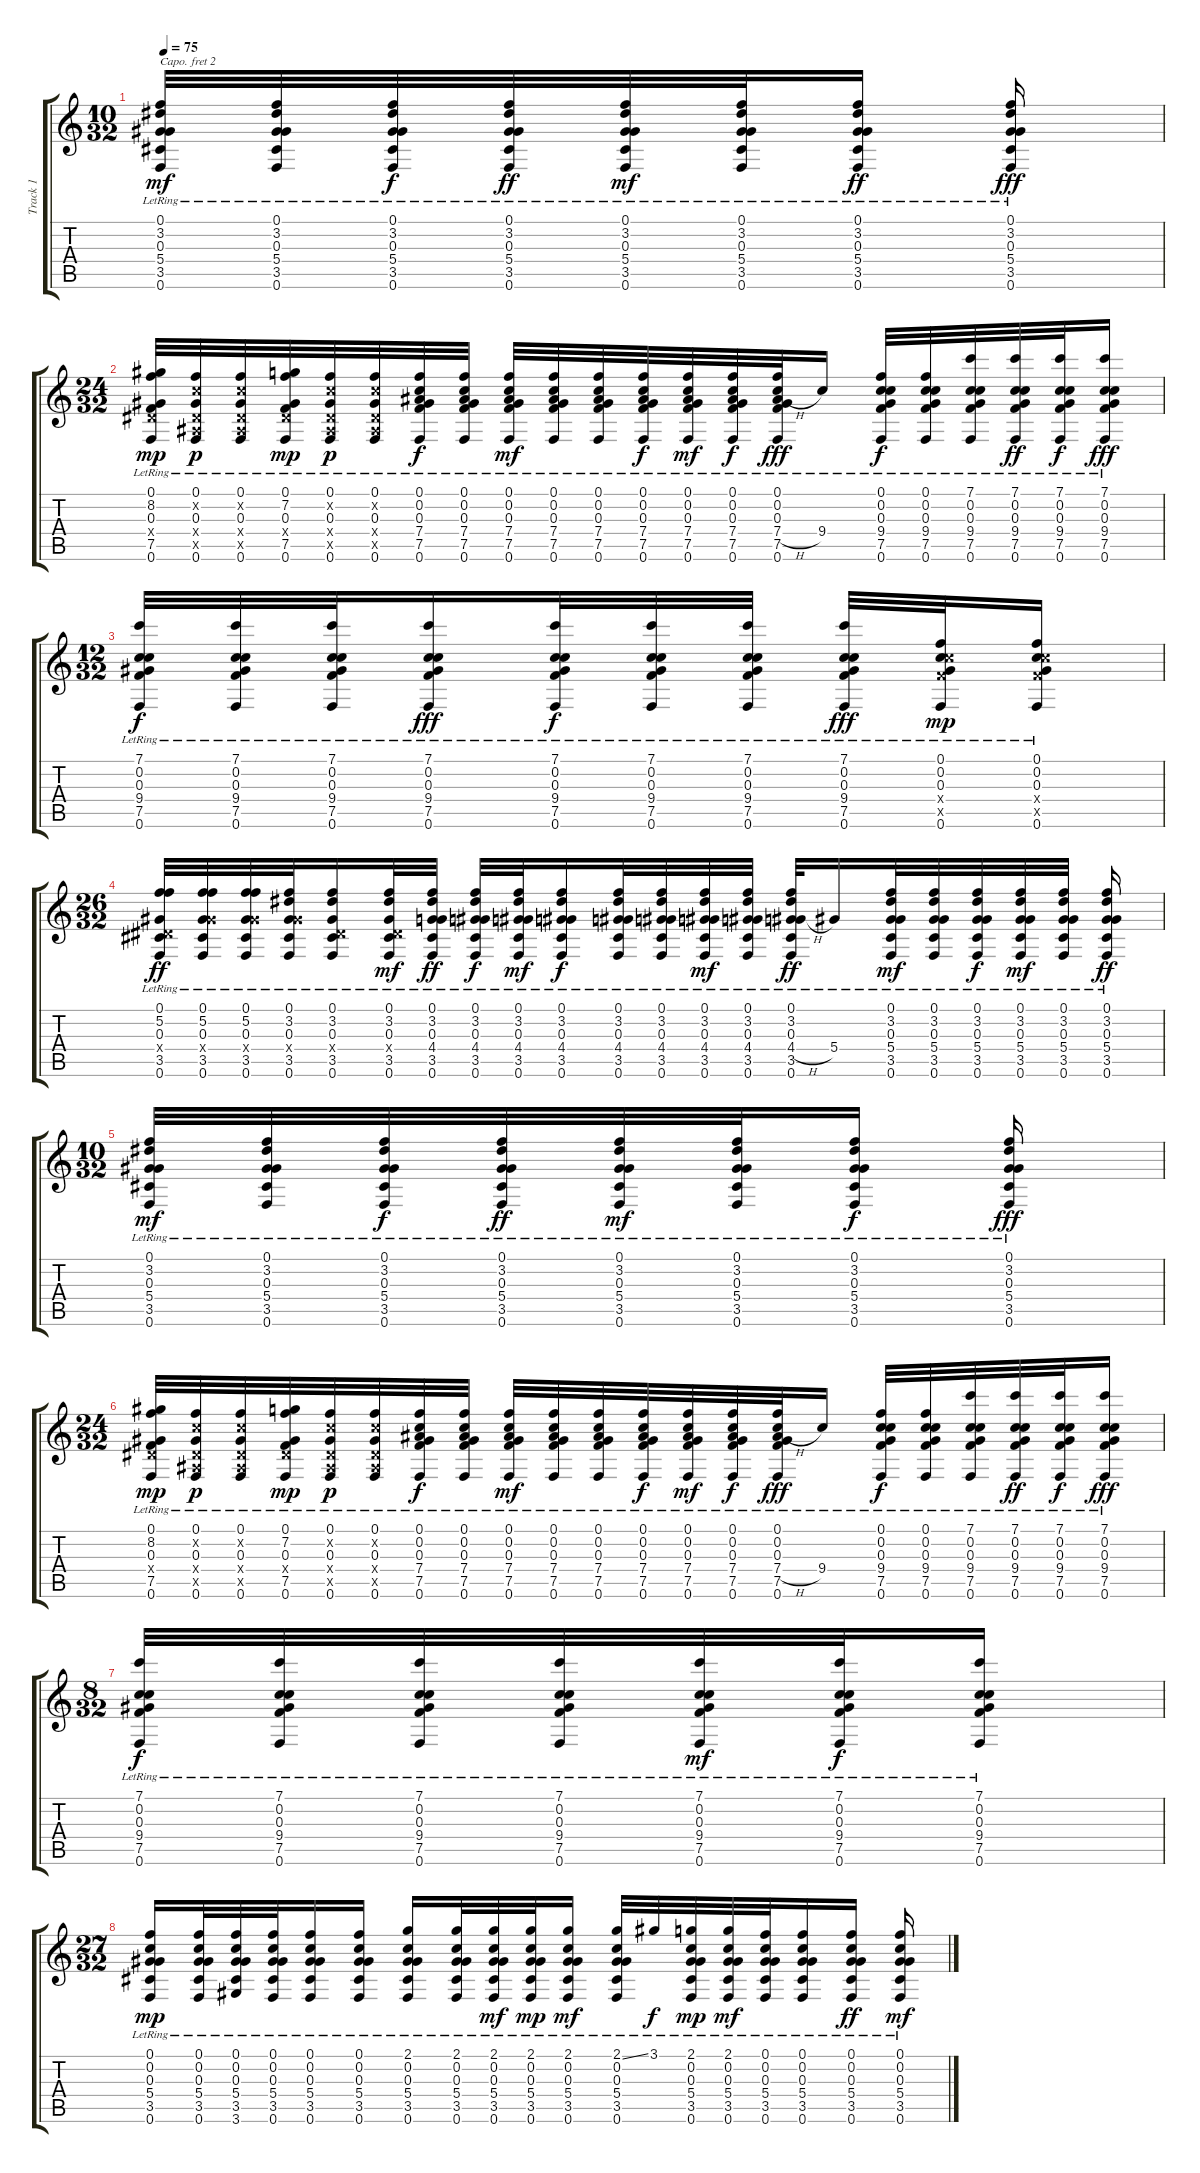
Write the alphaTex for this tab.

\track ("Track 1" "Track 1") {instrument acousticguitarsteel bank 22}
\staff {score tabs}
\capo 2
\tuning (Eb4 Bb3 Gb3 Db3 Ab2 Eb2) {hide}
\ts (10 32)
\tempo 75
\clef g2
\ks c
(0.1{lr} 3.2{lr} 0.3{lr} 5.4{lr} 3.5{lr} 0.6{lr}).32{dy mf} (0.1{lr} 3.2{lr} 0.3{lr} 5.4{lr} 3.5{lr} 0.6{lr}).32 (0.1{lr} 3.2{lr} 0.3{lr} 5.4{lr} 3.5{lr} 0.6{lr}).32{dy f} (0.1{lr} 3.2{lr} 0.3{lr} 5.4{lr} 3.5{lr} 0.6{lr}).32{dy ff} (0.1{lr} 3.2{lr} 0.3{lr} 5.4{lr} 3.5{lr} 0.6{lr}).32{dy mf} (0.1{lr} 3.2{lr} 0.3{lr} 5.4{lr} 3.5{lr} 0.6{lr}).32 (0.1{lr} 3.2{lr} 0.3{lr} 5.4{lr} 3.5{lr} 0.6{lr}).16{dy ff} (0.1{lr} 3.2{lr} 0.3{lr} 5.4{lr} 3.5{lr} 0.6{lr}).16{dy fff} |
\ts (24 32)
(0.1{lr} 8.2{lr} 0.3{lr} 0.4{x} 7.5{lr} 0.6{lr}).32{dy mp} (0.1{lr} 0.2{x} 0.3{lr} 0.4{x} 0.5{x} 0.6{lr}).32{dy p} (0.1{lr} 0.2{x} 0.3{lr} 0.4{x} 0.5{x} 0.6{lr}).32 (0.1{lr} 7.2{lr} 0.3{lr} 0.4{x} 7.5{lr} 0.6{lr}).32{dy mp} (0.1{lr} 0.2{x} 0.3{lr} 0.4{x} 0.5{x} 0.6{lr}).32{dy p} (0.1{lr} 0.2{x} 0.3{lr} 0.4{x} 0.5{x} 0.6{lr}).32 (0.1{lr} 0.2{lr} 0.3{lr} 7.4{lr} 7.5{lr} 0.6{lr}).32{dy f} (0.1{lr} 0.2{lr} 0.3{lr} 7.4{lr} 7.5{lr} 0.6{lr}).32 (0.1{lr} 0.2{lr} 0.3{lr} 7.4{lr} 7.5{lr} 0.6{lr}).32{dy mf} (0.1{lr} 0.2{lr} 0.3{lr} 7.4{lr} 7.5{lr} 0.6{lr}).32 (0.1{lr} 0.2{lr} 0.3{lr} 7.4{lr} 7.5{lr} 0.6{lr}).32 (0.1{lr} 0.2{lr} 0.3{lr} 7.4{lr} 7.5{lr} 0.6{lr}).32{dy f} (0.1{lr} 0.2{lr} 0.3{lr} 7.4{lr} 7.5{lr} 0.6{lr}).32{dy mf} (0.1{lr} 0.2{lr} 0.3{lr} 7.4{lr} 7.5{lr} 0.6{lr}).32{dy f} (0.1{lr} 0.2{lr} 0.3{lr} 7.4{h lr} 7.5{lr} 0.6{lr}).32{dy fff} 9.4{lr}.16 (0.1{lr} 0.2{lr} 0.3{lr} 9.4{lr} 7.5{lr} 0.6{lr}).32{dy f} (0.1{lr} 0.2{lr} 0.3{lr} 9.4{lr} 7.5{lr} 0.6{lr}).32 (7.1{lr} 0.2{lr} 0.3{lr} 9.4{lr} 7.5{lr} 0.6{lr}).32 (7.1{lr} 0.2{lr} 0.3{lr} 9.4{lr} 7.5{lr} 0.6{lr}).32{dy ff} (7.1{lr} 0.2{lr} 0.3{lr} 9.4{lr} 7.5{lr} 0.6{lr}).32{dy f} (7.1{lr} 0.2{lr} 0.3{lr} 9.4{lr} 7.5{lr} 0.6{lr}).16{dy fff} |
\ts (12 32)
(7.1{lr} 0.2{lr} 0.3{lr} 9.4{lr} 7.5{lr} 0.6{lr}).32{dy f} (7.1{lr} 0.2{lr} 0.3{lr} 9.4{lr} 7.5{lr} 0.6{lr}).32 (7.1{lr} 0.2{lr} 0.3{lr} 9.4{lr} 7.5{lr} 0.6{lr}).32 (7.1{lr} 0.2{lr} 0.3{lr} 9.4{lr} 7.5{lr} 0.6{lr}).16{dy fff} (7.1{lr} 0.2{lr} 0.3{lr} 9.4{lr} 7.5{lr} 0.6{lr}).32{dy f} (7.1{lr} 0.2{lr} 0.3{lr} 9.4{lr} 7.5{lr} 0.6{lr}).32 (7.1{lr} 0.2{lr} 0.3{lr} 9.4{lr} 7.5{lr} 0.6{lr}).32 (7.1{lr} 0.2{lr} 0.3{lr} 9.4{lr} 7.5{lr} 0.6{lr}).32{dy fff} (0.1{lr} 0.2{lr} 0.3{lr} 9.4{x} 7.5{x} 0.6{lr}).32{dy mp} (0.1{lr} 0.2{lr} 0.3{lr} 9.4{x} 7.5{x} 0.6{lr}).16 |
\ts (26 32)
(0.1{lr} 5.2{lr} 0.3{lr} 0.4{x} 3.5{lr} 0.6{lr}).32{dy ff} (0.1{lr} 5.2{lr} 0.3{lr} 5.4{x} 3.5{lr} 0.6{lr}).32 (0.1{lr} 5.2{lr} 0.3{lr} 5.4{x} 3.5{lr} 0.6{lr}).32 (0.1{lr} 3.2{lr} 0.3{lr} 5.4{x} 3.5{lr} 0.6{lr}).32 (0.1{lr} 3.2{lr} 0.3{lr} 0.4{x} 3.5{lr} 0.6{lr}).16 (0.1{lr} 3.2{lr} 0.3{lr} 0.4{x} 3.5{lr} 0.6{lr}).32{dy mf} (0.1{lr} 3.2{lr} 0.3{lr} 4.4{lr} 3.5{lr} 0.6{lr}).32{dy ff} (0.1{lr} 3.2{lr} 0.3{lr} 4.4{lr} 3.5{lr} 0.6{lr}).32{dy f} (0.1{lr} 3.2{lr} 0.3{lr} 4.4{lr} 3.5{lr} 0.6{lr}).32{dy mf} (0.1{lr} 3.2{lr} 0.3{lr} 4.4{lr} 3.5{lr} 0.6{lr}).16{dy f} (0.1{lr} 3.2{lr} 0.3{lr} 4.4{lr} 3.5{lr} 0.6{lr}).32 (0.1{lr} 3.2{lr} 0.3{lr} 4.4{lr} 3.5{lr} 0.6{lr}).32 (0.1{lr} 3.2{lr} 0.3{lr} 4.4{lr} 3.5{lr} 0.6{lr}).32{dy mf} (0.1{lr} 3.2{lr} 0.3{lr} 4.4{lr} 3.5{lr} 0.6{lr}).32 (0.1{lr} 3.2{lr} 0.3{lr} 4.4{h lr} 3.5{lr} 0.6{lr}).32{dy ff} 5.4{lr}.16 (0.1{lr} 3.2{lr} 0.3{lr} 5.4{lr} 3.5{lr} 0.6{lr}).32{dy mf} (0.1{lr} 3.2{lr} 0.3{lr} 5.4{lr} 3.5{lr} 0.6{lr}).32 (0.1{lr} 3.2{lr} 0.3{lr} 5.4{lr} 3.5{lr} 0.6{lr}).32{dy f} (0.1{lr} 3.2{lr} 0.3{lr} 5.4{lr} 3.5{lr} 0.6{lr}).32{dy mf} (0.1{lr} 3.2{lr} 0.3{lr} 5.4{lr} 3.5{lr} 0.6{lr}).32 (0.1{lr} 3.2{lr} 0.3{lr} 5.4{lr} 3.5{lr} 0.6{lr}).16{dy ff} |
\ts (10 32)
(0.1{lr} 3.2{lr} 0.3{lr} 5.4{lr} 3.5{lr} 0.6{lr}).32{dy mf} (0.1{lr} 3.2{lr} 0.3{lr} 5.4{lr} 3.5{lr} 0.6{lr}).32 (0.1{lr} 3.2{lr} 0.3{lr} 5.4{lr} 3.5{lr} 0.6{lr}).32{dy f} (0.1{lr} 3.2{lr} 0.3{lr} 5.4{lr} 3.5{lr} 0.6{lr}).32{dy ff} (0.1{lr} 3.2{lr} 0.3{lr} 5.4{lr} 3.5{lr} 0.6{lr}).32{dy mf} (0.1{lr} 3.2{lr} 0.3{lr} 5.4{lr} 3.5{lr} 0.6{lr}).32 (0.1{lr} 3.2{lr} 0.3{lr} 5.4{lr} 3.5{lr} 0.6{lr}).16{dy f} (0.1{lr} 3.2{lr} 0.3{lr} 5.4{lr} 3.5{lr} 0.6{lr}).16{dy fff} |
\ts (24 32)
(0.1{lr} 8.2{lr} 0.3{lr} 0.4{x} 7.5{lr} 0.6{lr}).32{dy mp} (0.1{lr} 0.2{x} 0.3{lr} 0.4{x} 0.5{x} 0.6{lr}).32{dy p} (0.1{lr} 0.2{x} 0.3{lr} 0.4{x} 0.5{x} 0.6{lr}).32 (0.1{lr} 7.2{lr} 0.3{lr} 0.4{x} 7.5{lr} 0.6{lr}).32{dy mp} (0.1{lr} 0.2{x} 0.3{lr} 0.4{x} 0.5{x} 0.6{lr}).32{dy p} (0.1{lr} 0.2{x} 0.3{lr} 0.4{x} 0.5{x} 0.6{lr}).32 (0.1{lr} 0.2{lr} 0.3{lr} 7.4{lr} 7.5{lr} 0.6{lr}).32{dy f} (0.1{lr} 0.2{lr} 0.3{lr} 7.4{lr} 7.5{lr} 0.6{lr}).32 (0.1{lr} 0.2{lr} 0.3{lr} 7.4{lr} 7.5{lr} 0.6{lr}).32{dy mf} (0.1{lr} 0.2{lr} 0.3{lr} 7.4{lr} 7.5{lr} 0.6{lr}).32 (0.1{lr} 0.2{lr} 0.3{lr} 7.4{lr} 7.5{lr} 0.6{lr}).32 (0.1{lr} 0.2{lr} 0.3{lr} 7.4{lr} 7.5{lr} 0.6{lr}).32{dy f} (0.1{lr} 0.2{lr} 0.3{lr} 7.4{lr} 7.5{lr} 0.6{lr}).32{dy mf} (0.1{lr} 0.2{lr} 0.3{lr} 7.4{lr} 7.5{lr} 0.6{lr}).32{dy f} (0.1{lr} 0.2{lr} 0.3{lr} 7.4{h lr} 7.5{lr} 0.6{lr}).32{dy fff} 9.4{lr}.16 (0.1{lr} 0.2{lr} 0.3{lr} 9.4{lr} 7.5{lr} 0.6{lr}).32{dy f} (0.1{lr} 0.2{lr} 0.3{lr} 9.4{lr} 7.5{lr} 0.6{lr}).32 (7.1{lr} 0.2{lr} 0.3{lr} 9.4{lr} 7.5{lr} 0.6{lr}).32 (7.1{lr} 0.2{lr} 0.3{lr} 9.4{lr} 7.5{lr} 0.6{lr}).32{dy ff} (7.1{lr} 0.2{lr} 0.3{lr} 9.4{lr} 7.5{lr} 0.6{lr}).32{dy f} (7.1{lr} 0.2{lr} 0.3{lr} 9.4{lr} 7.5{lr} 0.6{lr}).16{dy fff} |
\ts (8 32)
(7.1{lr} 0.2{lr} 0.3{lr} 9.4{lr} 7.5{lr} 0.6{lr}).32{dy f} (7.1{lr} 0.2{lr} 0.3{lr} 9.4{lr} 7.5{lr} 0.6{lr}).32 (7.1{lr} 0.2{lr} 0.3{lr} 9.4{lr} 7.5{lr} 0.6{lr}).32 (7.1{lr} 0.2{lr} 0.3{lr} 9.4{lr} 7.5{lr} 0.6{lr}).32 (7.1 0.2{lr} 0.3{lr} 9.4 7.5 0.6{lr}).32{dy mf} (7.1 0.2{lr} 0.3{lr} 9.4 7.5 0.6{lr}).32{dy f} (7.1 0.2{lr} 0.3{lr} 9.4 7.5 0.6{lr}).16 |
\ts (27 32)
(0.1{lr} 0.2{lr} 0.3{lr} 5.4{lr} 3.5{lr} 0.6{lr}).16{dy mp} (0.1{lr} 0.2{lr} 0.3{lr} 5.4{lr} 3.5{lr} 0.6{lr}).32 (0.1{lr} 0.2{lr} 0.3{lr} 5.4{lr} 3.5{lr} 3.6{lr}).32 (0.1{lr} 0.2{lr} 0.3{lr} 5.4{lr} 3.5{lr} 0.6{lr}).32 (0.1{lr} 0.2{lr} 0.3{lr} 5.4{lr} 3.5{lr} 0.6{lr}).16 (0.1{lr} 0.2{lr} 0.3{lr} 5.4{lr} 3.5{lr} 0.6{lr}).16 (2.1{lr} 0.2{lr} 0.3{lr} 5.4{lr} 3.5{lr} 0.6{lr}).16 (2.1{lr} 0.2{lr} 0.3{lr} 5.4{lr} 3.5{lr} 0.6{lr}).32 (2.1{lr} 0.2{lr} 0.3{lr} 5.4{lr} 3.5{lr} 0.6{lr}).32{dy mf} (2.1{lr} 0.2{lr} 0.3{lr} 5.4{lr} 3.5{lr} 0.6{lr}).32{dy mp} (2.1{lr} 0.2{lr} 0.3{lr} 5.4{lr} 3.5{lr} 0.6{lr}).16{dy mf} (2.1{ss lr} 0.2{lr} 0.3{lr} 5.4{lr} 3.5{lr} 0.6{lr}).32 3.1{lr}.32{dy f} (2.1{lr} 0.2{lr} 0.3{lr} 5.4{lr} 3.5{lr} 0.6{lr}).32{dy mp} (2.1{lr} 0.2{lr} 0.3{lr} 5.4{lr} 3.5{lr} 0.6{lr}).32{dy mf} (0.1{lr} 0.2{lr} 0.3{lr} 5.4{lr} 3.5{lr} 0.6{lr}).32 (0.1{lr} 0.2{lr} 0.3{lr} 5.4{lr} 3.5{lr} 0.6{lr}).16 (0.1{lr} 0.2{lr} 0.3{lr} 5.4{lr} 3.5{lr} 0.6{lr}).16{dy ff} (0.1{lr} 0.2{lr} 0.3{lr} 5.4{lr} 3.5{lr} 0.6{lr}).16{dy mf}
